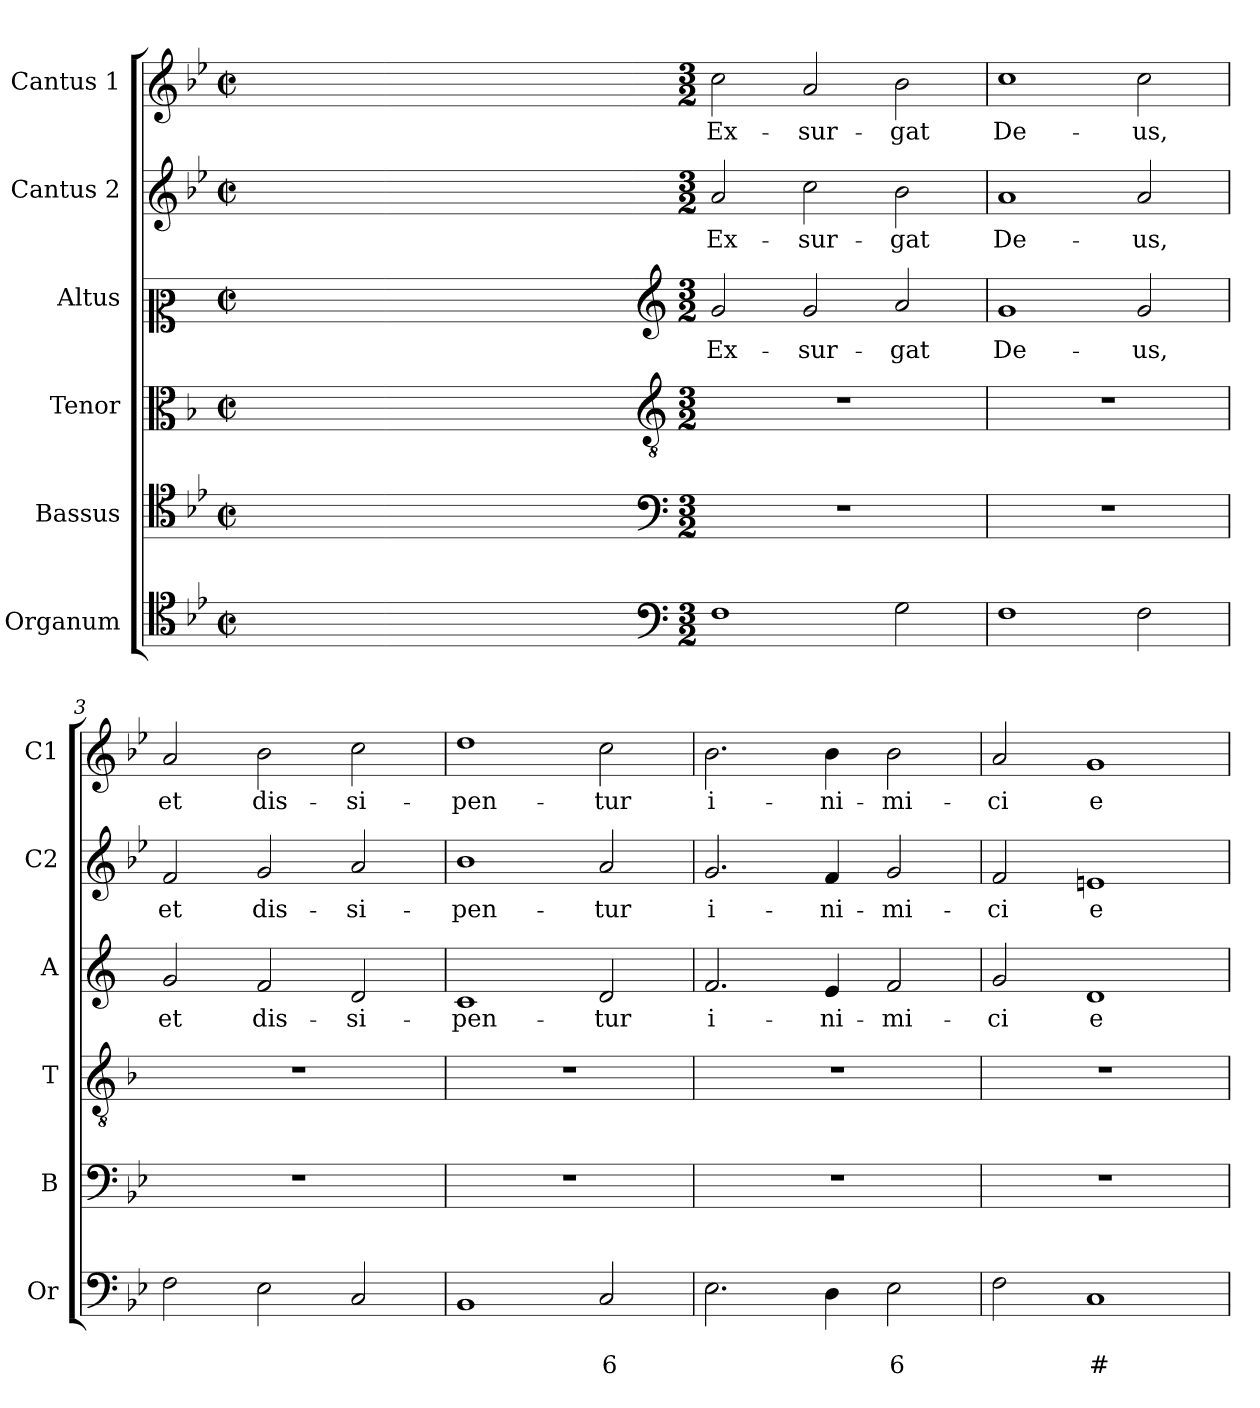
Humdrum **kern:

**kern	**text	**text	**kern	**kern	**kern	**text	**kern	**text	**kern	**text
*part6	*part6	*part6	*part5	*part4	*part3	*part3	*part2	*part2	*part1	*part1
*staff6	*staff6	*staff6	*staff5	*staff4	*staff3	*staff3	*staff2	*staff2	*staff1	*staff1
*I"Organum	*	*	*I"Bassus	*I"Tenor	*I"Altus	*	*I"Cantus 2	*	*I"Cantus 1	*
*I'Or	*	*	*I'B	*I'T	*I'A	*	*I'C2	*	*I'C1	*
*clefC4	*	*	*clefC4	*clefC3	*clefC2	*	*clefG2	*	*clefG2	*
*	*	*	*	*ITrd4c7	*ITrd1c2	*	*	*	*	*
*k[b-e-]	*	*	*k[b-e-]	*k[b-e-]	*k[b-e-]	*	*k[b-e-]	*	*k[b-e-]	*
*B-:	*	*	*B-:	*B-:	*B-:	*	*B-:	*	*B-:	*
*M2/2	*	*	*M2/2	*M2/2	*M2/2	*	*M2/2	*	*M2/2	*
*met(c|)	*	*	*met(c|)	*met(c|)	*met(c|)	*	*met(c|)	*	*met(c|)	*
=	=	=	=	=	=	=	=	=	=	=
1ryy	.	.	1ryy	1ryy	1ryy	.	1ryy	.	1ryy	.
=1X-	=1X-	=1X-	=1X-	=1X-	=1X-	=1X-	=1X-	=1X-	=1X-	=1X-
4ryy	.	.	4ryy	4ryy	4ryy	.	4ryy	.	4ryy	.
4ryy	.	.	4ryy	4ryy	4ryy	.	4ryy	.	4ryy	.
4ryy	.	.	4ryy	4ryy	4ryy	.	4ryy	.	4ryy	.
4ryy	.	.	4ryy	4ryy	4ryy	.	4ryy	.	4ryy	.
=1-	=1-	=1-	=1-	=1-	=1-	=1-	=1-	=1-	=1-	=1-
*clefF4	*	*	*clefF4	*clefGv2	*clefG2	*	*	*	*	*
*M3/2	*	*	*M3/2	*M3/2	*M3/2	*	*M3/2	*	*M3/2	*
!	!	!	!	!	!	!LO:LY:b	!	!LO:LY:b	!	!LO:LY:b
1F	.	.	1.r	1.r	2f/	Ex-	2a/	Ex-	2cc\	Ex-
!	!	!	!	!	!	!LO:LY:b	!	!LO:LY:b	!	!LO:LY:b
.	.	.	.	.	2f/	-sur-	2cc\	-sur-	2a/	-sur-
!	!	!	!	!	!	!LO:LY:b	!	!LO:LY:b	!	!LO:LY:b
2G\	.	.	.	.	2g/	-gat	2b-\	-gat	2b-\	-gat
=2	=2	=2	=2	=2	=2	=2	=2	=2	=2	=2
!	!	!	!	!	!	!LO:LY:b	!	!LO:LY:b	!	!LO:LY:b
1F	.	.	1.r	1.r	1f	De-	1a	De-	1cc	De-
!	!	!	!	!	!	!LO:LY:b	!	!LO:LY:b	!	!LO:LY:b
2F\	.	.	.	.	2f/	-us,	2a/	-us,	2cc\	-us,
=3	=3	=3	=3	=3	=3	=3	=3	=3	=3	=3
!	!	!	!	!	!	!LO:LY:b	!	!LO:LY:b	!	!LO:LY:b
2F\	.	.	1.r	1.r	2f/	et	2f/	et	2a/	et
!	!	!	!	!	!	!LO:LY:b	!	!LO:LY:b	!	!LO:LY:b
2E-\	.	.	.	.	2e-/	dis-	2g/	dis-	2b-\	dis-
!	!	!	!	!	!	!LO:LY:b	!	!LO:LY:b	!	!LO:LY:b
2C/	.	.	.	.	2c/	-si-	2a/	-si-	2cc\	-si-
=4	=4	=4	=4	=4	=4	=4	=4	=4	=4	=4
!	!	!	!	!	!	!LO:LY:b	!	!LO:LY:b	!	!LO:LY:b
1BB-	.	.	1.r	1.r	1B-	-pen-	1b-	-pen-	1dd	-pen-
!	!	!LO:LY:b	!	!	!	!LO:LY:b	!	!LO:LY:b	!	!LO:LY:b
2C/	.	6	.	.	2c/	-tur	2a/	-tur	2cc\	-tur
=5	=5	=5	=5	=5	=5	=5	=5	=5	=5	=5
!	!	!	!	!	!	!LO:LY:b	!	!LO:LY:b	!	!LO:LY:b
2.E-\	.	.	1.r	1.r	2.e-/	i-	2.g/	i-	2.b-\	i-
!	!	!	!	!	!	!LO:LY:b	!	!LO:LY:b	!	!LO:LY:b
4D\	.	.	.	.	4d/	-ni-	4f/	-ni-	4b-\	-ni-
!	!	!LO:LY:b	!	!	!	!LO:LY:b	!	!LO:LY:b	!	!LO:LY:b
2E-\	.	6	.	.	2e-/	-mi-	2g/	-mi-	2b-\	-mi-
!!LO:LB:g=z
=6	=6	=6	=6	=6	=6	=6	=6	=6	=6	=6
!	!	!	!	!	!	!LO:LY:b	!	!LO:LY:b	!	!LO:LY:b
2F\	.	.	1.r	1.r	2f/	-ci	2f/	-ci	2a/	-ci
!	!	!LO:LY:b	!	!	!	!LO:LY:b	!	!LO:LY:b	!	!LO:LY:b
1C	.	#	.	.	1c	e-	1en	e-	1g	e-
=	=	=	=	=	=	=	=	=	=	=
*-	*-	*-	*-	*-	*-	*-	*-	*-	*-	*-
